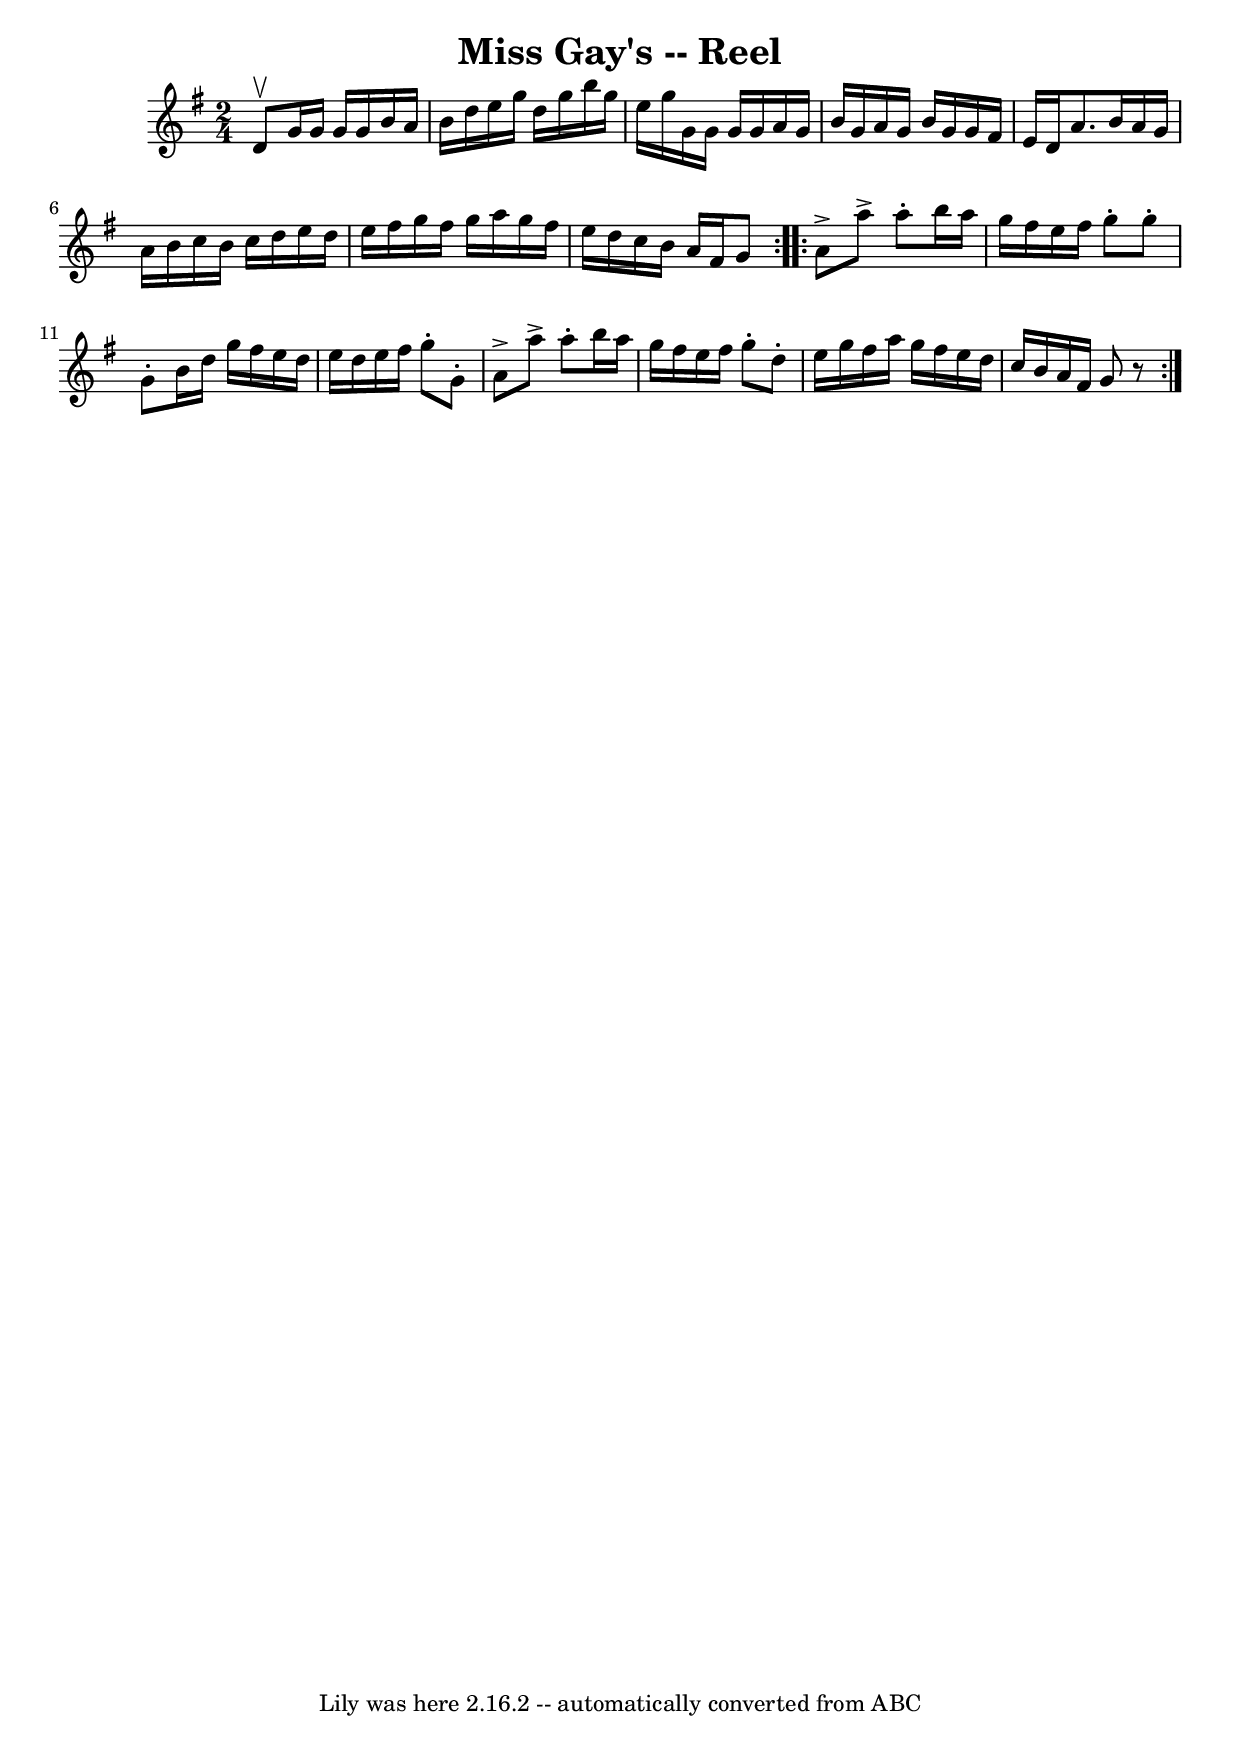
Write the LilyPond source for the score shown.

\version "2.16.2"
\include "Mammoth.ily"
\header {
  %% book = "Ryan's Mammoth Collection"
  crossRefNumber = "1"
  footnotes = "\\\\175"
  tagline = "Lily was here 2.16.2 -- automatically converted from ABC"
  title = "Miss Gay's -- Reel"

}
voicedefault =  {



  \repeat volta 2 {

    \time 2/4 
    \key g \major     d'8^\upbow  |
    g'16 g'16 g'16 g'16      b'16 a'16 b'16 d''16     |
    e''16 g''16 d''16 g''16      b''16 g''16 e''16 g''16     |
    g'16 g'16 g'16 g'16       a'16 g'16 b'16 g'16     |
    a'16 g'16 b'16 g'16         g'16 fis'16 e'16 d'16     |
    a'8. b'16 a'16 g'16         a'16 b'16     |
    c''16 b'16 c''16 d''16 e''16 d''16         e''16 fis''16     |
    g''16 fis''16 g''16 a''16 g''16         fis''16 e''16 d''16     |
    c''16 b'16 a'16 fis'16 g'8  
    
  } 
  \repeat volta 2 {
    a'8^\accent a''8^\accent a''8-. b''16         a''16     |
    g''16 fis''16 e''16 fis''16 g''8-. g''8-.    |
    g'8-. b'16 d''16 g''16 fis''16 e''16 d''16     |
    e''16 d''16 e''16 fis''16 g''8-. g'8-.   |
         a'8^\accent a''8^\accent a''8-. b''16 a''16     |
    g''16         fis''16 e''16 fis''16 g''8-. d''8-.    |
    e''16 g''16         fis''16 a''16 g''16 fis''16 e''16 d''16     |
    c''16    
    b'16 a'16 fis'16 g'8    r8   
  }   

}

\score{
  <<

    \context Staff="default"
    {
      \voicedefault 
      
    }

  >>
  \layout {
    
  }
  \midi {
  }

}
